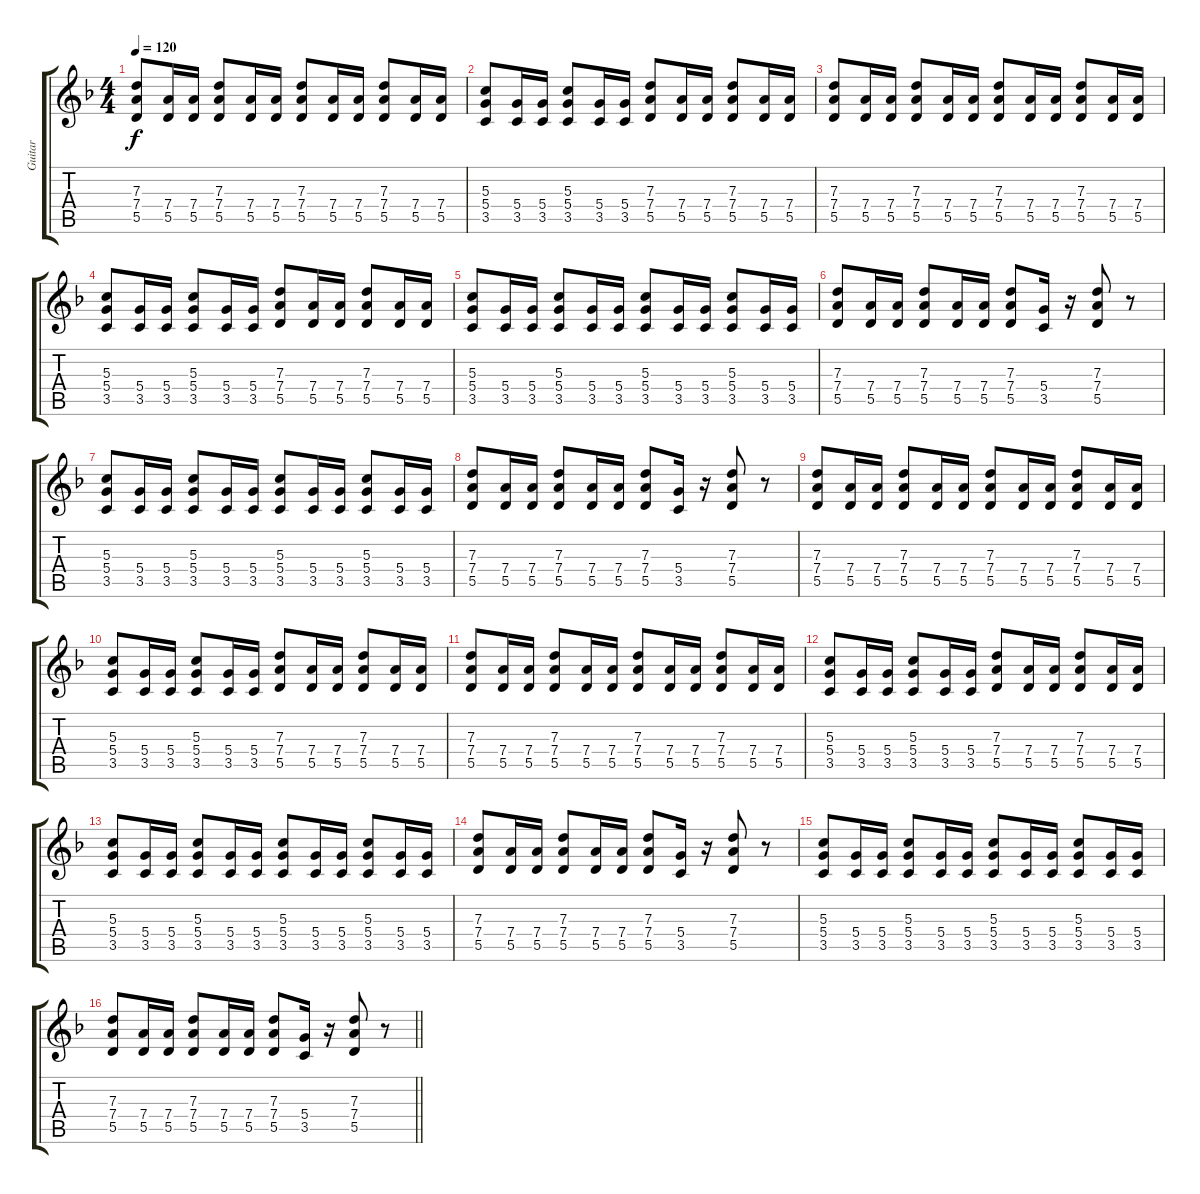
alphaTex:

\track ("Guitar" "Guitar") {instrument acousticguitarsteel}
\staff {score tabs}
\tuning (E4 B3 G3 D3 A2 E2) {hide}
\ts (4 4)
\tempo 120
\clef g2
\ks dminor
(7.3 7.4 5.5).8{dy f} (7.4 5.5).16 (7.4 5.5).16 (7.3 7.4 5.5).8 (7.4 5.5).16 (7.4 5.5).16 (7.3 7.4 5.5).8 (7.4 5.5).16 (7.4 5.5).16 (7.3 7.4 5.5).8 (7.4 5.5).16 (7.4 5.5).16 |
(5.3 5.4 3.5).8 (5.4 3.5).16 (5.4 3.5).16 (5.3 5.4 3.5).8 (5.4 3.5).16 (5.4 3.5).16 (7.3 7.4 5.5).8 (7.4 5.5).16 (7.4 5.5).16 (7.3 7.4 5.5).8 (7.4 5.5).16 (7.4 5.5).16 |
(7.3 7.4 5.5).8 (7.4 5.5).16 (7.4 5.5).16 (7.3 7.4 5.5).8 (7.4 5.5).16 (7.4 5.5).16 (7.3 7.4 5.5).8 (7.4 5.5).16 (7.4 5.5).16 (7.3 7.4 5.5).8 (7.4 5.5).16 (7.4 5.5).16 |
(5.3 5.4 3.5).8 (5.4 3.5).16 (5.4 3.5).16 (5.3 5.4 3.5).8 (5.4 3.5).16 (5.4 3.5).16 (7.3 7.4 5.5).8 (7.4 5.5).16 (7.4 5.5).16 (7.3 7.4 5.5).8 (7.4 5.5).16 (7.4 5.5).16 |
(5.3 5.4 3.5).8 (5.4 3.5).16 (5.4 3.5).16 (5.3 5.4 3.5).8 (5.4 3.5).16 (5.4 3.5).16 (5.3 5.4 3.5).8 (5.4 3.5).16 (5.4 3.5).16 (5.3 5.4 3.5).8 (5.4 3.5).16 (5.4 3.5).16 |
(7.3 7.4 5.5).8 (7.4 5.5).16 (7.4 5.5).16 (7.3 7.4 5.5).8 (7.4 5.5).16 (7.4 5.5).16 (7.3 7.4 5.5).8 (5.4 3.5).16 r.16 (7.3 7.4 5.5).8 r.8 |
(5.3 5.4 3.5).8 (5.4 3.5).16 (5.4 3.5).16 (5.3 5.4 3.5).8 (5.4 3.5).16 (5.4 3.5).16 (5.3 5.4 3.5).8 (5.4 3.5).16 (5.4 3.5).16 (5.3 5.4 3.5).8 (5.4 3.5).16 (5.4 3.5).16 |
(7.3 7.4 5.5).8 (7.4 5.5).16 (7.4 5.5).16 (7.3 7.4 5.5).8 (7.4 5.5).16 (7.4 5.5).16 (7.3 7.4 5.5).8 (5.4 3.5).16 r.16 (7.3 7.4 5.5).8 r.8 |
(7.3 7.4 5.5).8 (7.4 5.5).16 (7.4 5.5).16 (7.3 7.4 5.5).8 (7.4 5.5).16 (7.4 5.5).16 (7.3 7.4 5.5).8 (7.4 5.5).16 (7.4 5.5).16 (7.3 7.4 5.5).8 (7.4 5.5).16 (7.4 5.5).16 |
(5.3 5.4 3.5).8 (5.4 3.5).16 (5.4 3.5).16 (5.3 5.4 3.5).8 (5.4 3.5).16 (5.4 3.5).16 (7.3 7.4 5.5).8 (7.4 5.5).16 (7.4 5.5).16 (7.3 7.4 5.5).8 (7.4 5.5).16 (7.4 5.5).16 |
(7.3 7.4 5.5).8 (7.4 5.5).16 (7.4 5.5).16 (7.3 7.4 5.5).8 (7.4 5.5).16 (7.4 5.5).16 (7.3 7.4 5.5).8 (7.4 5.5).16 (7.4 5.5).16 (7.3 7.4 5.5).8 (7.4 5.5).16 (7.4 5.5).16 |
(5.3 5.4 3.5).8 (5.4 3.5).16 (5.4 3.5).16 (5.3 5.4 3.5).8 (5.4 3.5).16 (5.4 3.5).16 (7.3 7.4 5.5).8 (7.4 5.5).16 (7.4 5.5).16 (7.3 7.4 5.5).8 (7.4 5.5).16 (7.4 5.5).16 |
(5.3 5.4 3.5).8 (5.4 3.5).16 (5.4 3.5).16 (5.3 5.4 3.5).8 (5.4 3.5).16 (5.4 3.5).16 (5.3 5.4 3.5).8 (5.4 3.5).16 (5.4 3.5).16 (5.3 5.4 3.5).8 (5.4 3.5).16 (5.4 3.5).16 |
(7.3 7.4 5.5).8 (7.4 5.5).16 (7.4 5.5).16 (7.3 7.4 5.5).8 (7.4 5.5).16 (7.4 5.5).16 (7.3 7.4 5.5).8 (5.4 3.5).16 r.16 (7.3 7.4 5.5).8 r.8 |
(5.3 5.4 3.5).8 (5.4 3.5).16 (5.4 3.5).16 (5.3 5.4 3.5).8 (5.4 3.5).16 (5.4 3.5).16 (5.3 5.4 3.5).8 (5.4 3.5).16 (5.4 3.5).16 (5.3 5.4 3.5).8 (5.4 3.5).16 (5.4 3.5).16 |
\barLineRight lightlight
(7.3 7.4 5.5).8 (7.4 5.5).16 (7.4 5.5).16 (7.3 7.4 5.5).8 (7.4 5.5).16 (7.4 5.5).16 (7.3 7.4 5.5).8 (5.4 3.5).16 r.16 (7.3 7.4 5.5).8 r.8
